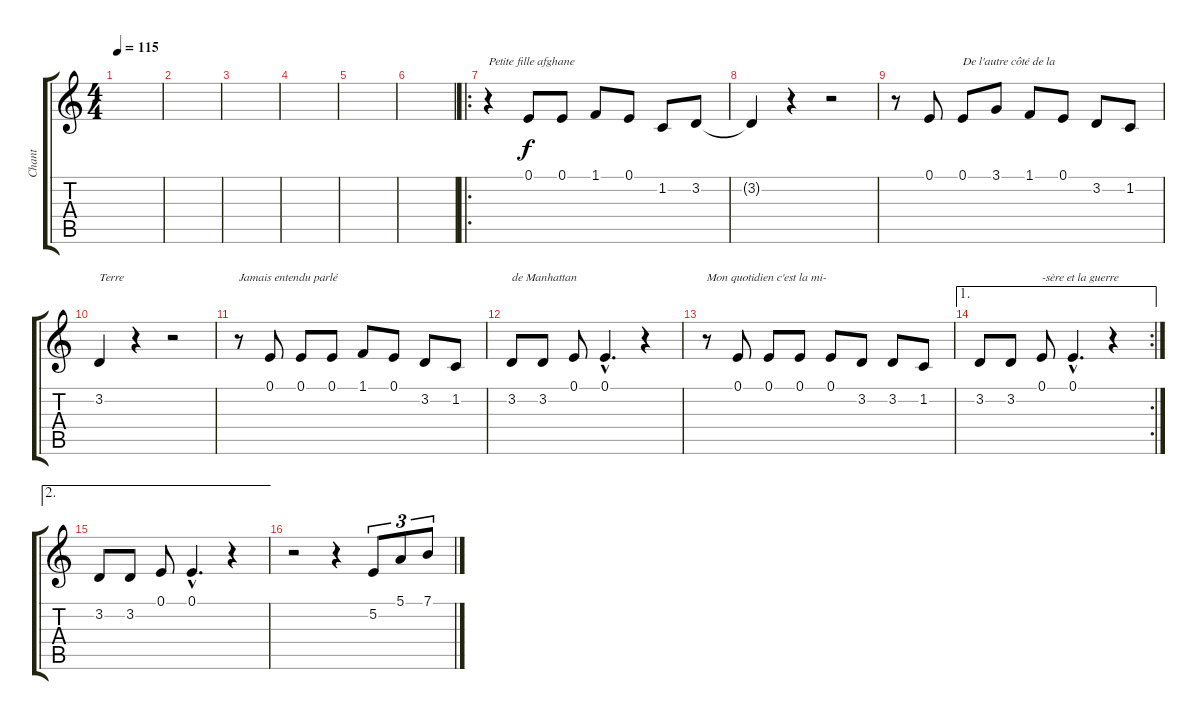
\track ("Chant" "Chant") {instrument brightacousticpiano}
\staff {score tabs}
\tuning (E4 B3 G3 D3 A2 E2) {hide}
\ts (4 4)
\tempo 115
\clef g2
\ks c
|
|
|
|
|
|
\ro
r.4{txt "Petite fille afghane"} 0.1.8 0.1.8 1.1.8 0.1.8 1.2.8 3.2.8 |
3.2{t}.4 r.4 r.2 |
r.8 0.1.8 0.1.8{txt "De l'autre côté de la"} 3.1.8 1.1.8 0.1.8 3.2.8 1.2.8 |
3.2.4{txt "Terre"} r.4 r.2 |
r.8{txt "Jamais entendu parlé"} 0.1.8 0.1.8 0.1.8 1.1.8 0.1.8 3.2.8 1.2.8 |
3.2.8{txt "de Manhattan"} 3.2.8 0.1.8 0.1{hac}.4{d} r.4 |
r.8{txt "Mon quotidien c'est la mi-"} 0.1.8 0.1.8 0.1.8 0.1.8 3.2.8 3.2.8 1.2.8 |
\ae 1
\rc 2
3.2.8 3.2.8 0.1.8{txt "-sère et la guerre"} 0.1{hac}.4{d} r.4 |
\ae 2
3.2.8 3.2.8 0.1.8 0.1{hac}.4{d} r.4 |
r.2 r.4 5.2.8{tu (3 2)} 5.1.8{tu (3 2)} 7.1.8{tu (3 2)}
